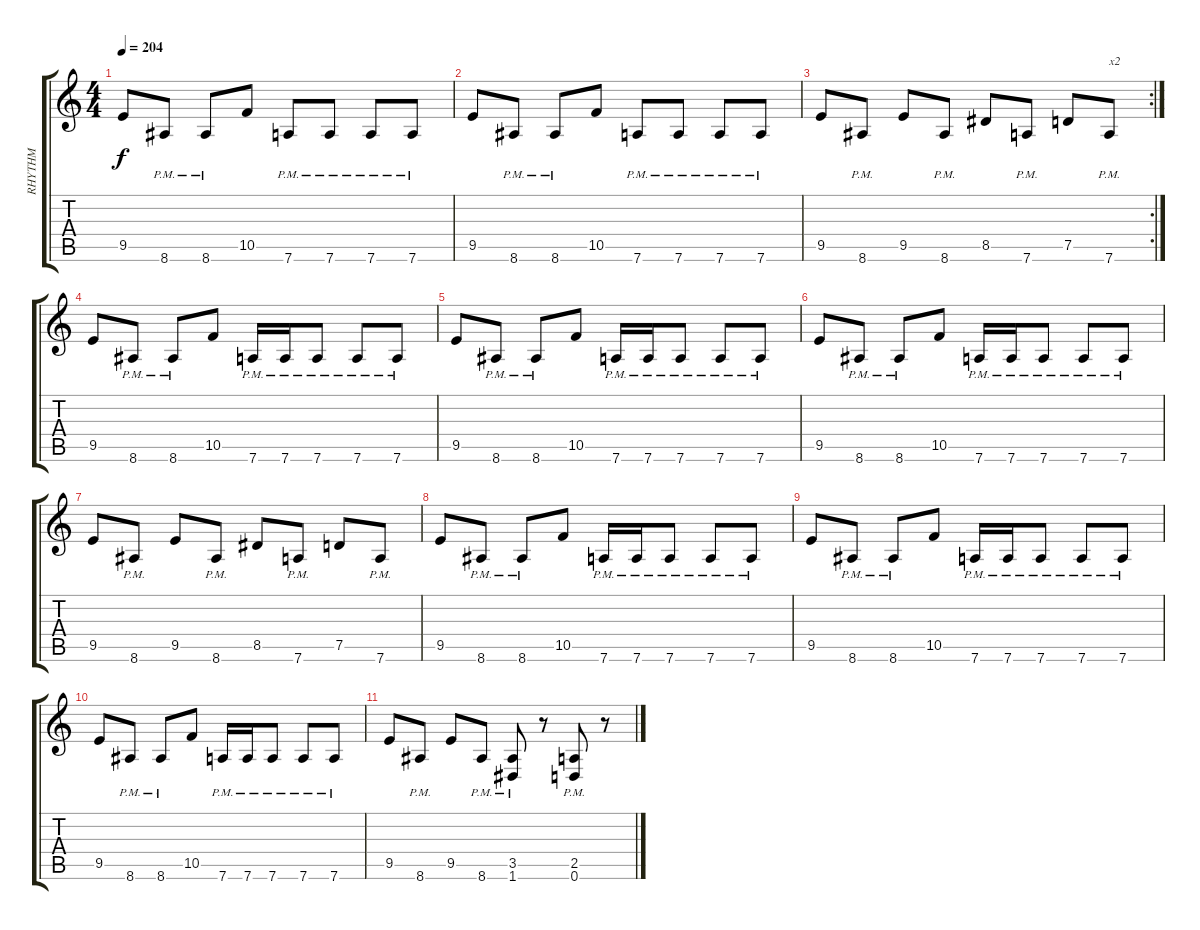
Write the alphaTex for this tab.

\track ("RHYTHM" "RHYTHM") {instrument distortionguitar}
\staff {score tabs}
\tuning (D4 A3 F3 C3 G2 D2) {hide}
\ts (4 4)
\tempo 204
\clef g2
\ks c
9.5.8{dy f} 8.6{pm}.8 8.6{pm}.8 10.5.8 7.6{pm}.8 7.6{pm}.8 7.6{pm}.8 7.6{pm}.8 |
9.5.8 8.6{pm}.8 8.6{pm}.8 10.5.8 7.6{pm}.8 7.6{pm}.8 7.6{pm}.8 7.6{pm}.8 |
\rc 2
9.5.8 8.6{pm}.8 9.5.8 8.6{pm}.8 8.5.8 7.6{pm}.8 7.5.8 7.6{pm}.8{txt "x2"} |
9.5.8 8.6{pm}.8 8.6{pm}.8 10.5.8 7.6{pm}.16 7.6{pm}.16 7.6{pm}.8 7.6{pm}.8 7.6{pm}.8 |
9.5.8 8.6{pm}.8 8.6{pm}.8 10.5.8 7.6{pm}.16 7.6{pm}.16 7.6{pm}.8 7.6{pm}.8 7.6{pm}.8 |
9.5.8 8.6{pm}.8 8.6{pm}.8 10.5.8 7.6{pm}.16 7.6{pm}.16 7.6{pm}.8 7.6{pm}.8 7.6{pm}.8 |
9.5.8 8.6{pm}.8 9.5.8 8.6{pm}.8 8.5.8 7.6{pm}.8 7.5.8 7.6{pm}.8 |
9.5.8 8.6{pm}.8 8.6{pm}.8 10.5.8 7.6{pm}.16 7.6{pm}.16 7.6{pm}.8 7.6{pm}.8 7.6{pm}.8 |
9.5.8 8.6{pm}.8 8.6{pm}.8 10.5.8 7.6{pm}.16 7.6{pm}.16 7.6{pm}.8 7.6{pm}.8 7.6{pm}.8 |
9.5.8 8.6{pm}.8 8.6{pm}.8 10.5.8 7.6{pm}.16 7.6{pm}.16 7.6{pm}.8 7.6{pm}.8 7.6{pm}.8 |
9.5.8 8.6{pm}.8 9.5.8 8.6{pm}.8 (3.5{pm} 1.6).8 r.8 (2.5{pm} 0.6).8 r.8
